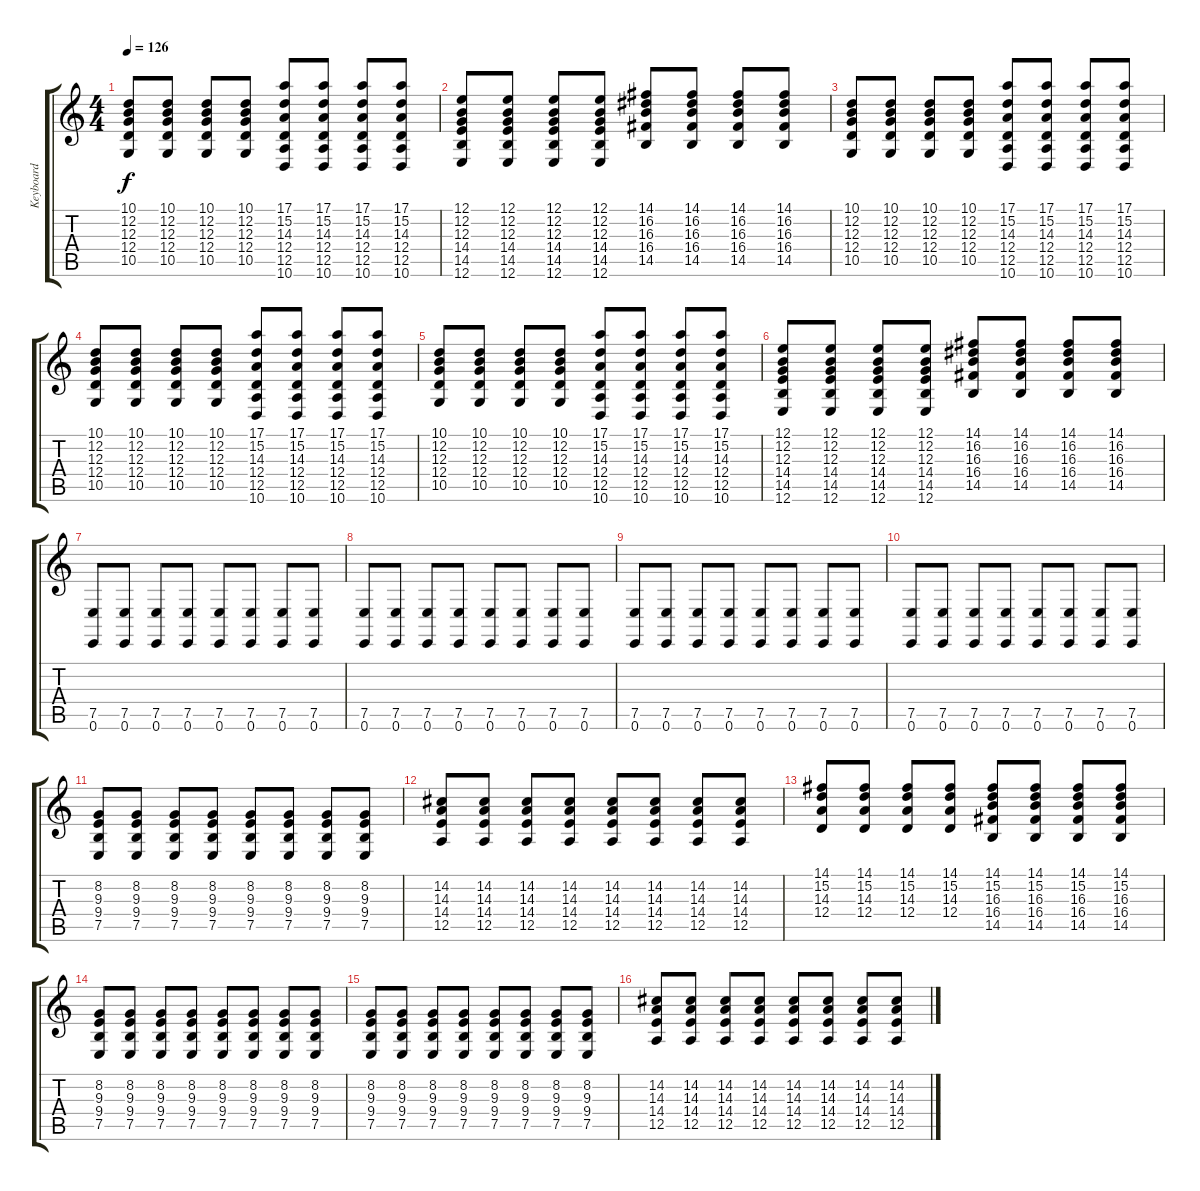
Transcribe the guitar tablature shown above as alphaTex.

\track ("Keyboard" "Keyboard") {instrument lead1square}
\staff {score tabs}
\tuning (E4 B3 G3 D3 A2 E2) {hide}
\ts (4 4)
\tempo 126
\clef g2
\ks c
(10.1 12.2 12.3 12.4 10.5).8{dy f} (10.1 12.2 12.3 12.4 10.5).8 (10.1 12.2 12.3 12.4 10.5).8 (10.1 12.2 12.3 12.4 10.5).8 (17.1 15.2 14.3 12.4 12.5 10.6).8 (17.1 15.2 14.3 12.4 12.5 10.6).8 (17.1 15.2 14.3 12.4 12.5 10.6).8 (17.1 15.2 14.3 12.4 12.5 10.6).8 |
(12.1 12.2 12.3 14.4 14.5 12.6).8 (12.1 12.2 12.3 14.4 14.5 12.6).8 (12.1 12.2 12.3 14.4 14.5 12.6).8 (12.1 12.2 12.3 14.4 14.5 12.6).8 (14.1 16.2 16.3 16.4 14.5).8 (14.1 16.2 16.3 16.4 14.5).8 (14.1 16.2 16.3 16.4 14.5).8 (14.1 16.2 16.3 16.4 14.5).8 |
(10.1 12.2 12.3 12.4 10.5).8 (10.1 12.2 12.3 12.4 10.5).8 (10.1 12.2 12.3 12.4 10.5).8 (10.1 12.2 12.3 12.4 10.5).8 (17.1 15.2 14.3 12.4 12.5 10.6).8 (17.1 15.2 14.3 12.4 12.5 10.6).8 (17.1 15.2 14.3 12.4 12.5 10.6).8 (17.1 15.2 14.3 12.4 12.5 10.6).8 |
(10.1 12.2 12.3 12.4 10.5).8 (10.1 12.2 12.3 12.4 10.5).8 (10.1 12.2 12.3 12.4 10.5).8 (10.1 12.2 12.3 12.4 10.5).8 (17.1 15.2 14.3 12.4 12.5 10.6).8 (17.1 15.2 14.3 12.4 12.5 10.6).8 (17.1 15.2 14.3 12.4 12.5 10.6).8 (17.1 15.2 14.3 12.4 12.5 10.6).8 |
(10.1 12.2 12.3 12.4 10.5).8 (10.1 12.2 12.3 12.4 10.5).8 (10.1 12.2 12.3 12.4 10.5).8 (10.1 12.2 12.3 12.4 10.5).8 (17.1 15.2 14.3 12.4 12.5 10.6).8 (17.1 15.2 14.3 12.4 12.5 10.6).8 (17.1 15.2 14.3 12.4 12.5 10.6).8 (17.1 15.2 14.3 12.4 12.5 10.6).8 |
(12.1 12.2 12.3 14.4 14.5 12.6).8 (12.1 12.2 12.3 14.4 14.5 12.6).8 (12.1 12.2 12.3 14.4 14.5 12.6).8 (12.1 12.2 12.3 14.4 14.5 12.6).8 (14.1 16.2 16.3 16.4 14.5).8 (14.1 16.2 16.3 16.4 14.5).8 (14.1 16.2 16.3 16.4 14.5).8 (14.1 16.2 16.3 16.4 14.5).8 |
(7.5 0.6).8 (7.5 0.6).8 (7.5 0.6).8 (7.5 0.6).8 (7.5 0.6).8 (7.5 0.6).8 (7.5 0.6).8 (7.5 0.6).8 |
(7.5 0.6).8 (7.5 0.6).8 (7.5 0.6).8 (7.5 0.6).8 (7.5 0.6).8 (7.5 0.6).8 (7.5 0.6).8 (7.5 0.6).8 |
(7.5 0.6).8 (7.5 0.6).8 (7.5 0.6).8 (7.5 0.6).8 (7.5 0.6).8 (7.5 0.6).8 (7.5 0.6).8 (7.5 0.6).8 |
(7.5 0.6).8 (7.5 0.6).8 (7.5 0.6).8 (7.5 0.6).8 (7.5 0.6).8 (7.5 0.6).8 (7.5 0.6).8 (7.5 0.6).8 |
(8.2 9.3 9.4 7.5).8 (8.2 9.3 9.4 7.5).8 (8.2 9.3 9.4 7.5).8 (8.2 9.3 9.4 7.5).8 (8.2 9.3 9.4 7.5).8 (8.2 9.3 9.4 7.5).8 (8.2 9.3 9.4 7.5).8 (8.2 9.3 9.4 7.5).8 |
(14.2 14.3 14.4 12.5).8 (14.2 14.3 14.4 12.5).8 (14.2 14.3 14.4 12.5).8 (14.2 14.3 14.4 12.5).8 (14.2 14.3 14.4 12.5).8 (14.2 14.3 14.4 12.5).8 (14.2 14.3 14.4 12.5).8 (14.2 14.3 14.4 12.5).8 |
(14.1 15.2 14.3 12.4).8 (14.1 15.2 14.3 12.4).8 (14.1 15.2 14.3 12.4).8 (14.1 15.2 14.3 12.4).8 (14.1 15.2 16.3 16.4 14.5).8 (14.1 15.2 16.3 16.4 14.5).8 (14.1 15.2 16.3 16.4 14.5).8 (14.1 15.2 16.3 16.4 14.5).8 |
(8.2 9.3 9.4 7.5).8 (8.2 9.3 9.4 7.5).8 (8.2 9.3 9.4 7.5).8 (8.2 9.3 9.4 7.5).8 (8.2 9.3 9.4 7.5).8 (8.2 9.3 9.4 7.5).8 (8.2 9.3 9.4 7.5).8 (8.2 9.3 9.4 7.5).8 |
(8.2 9.3 9.4 7.5).8 (8.2 9.3 9.4 7.5).8 (8.2 9.3 9.4 7.5).8 (8.2 9.3 9.4 7.5).8 (8.2 9.3 9.4 7.5).8 (8.2 9.3 9.4 7.5).8 (8.2 9.3 9.4 7.5).8 (8.2 9.3 9.4 7.5).8 |
(14.2 14.3 14.4 12.5).8 (14.2 14.3 14.4 12.5).8 (14.2 14.3 14.4 12.5).8 (14.2 14.3 14.4 12.5).8 (14.2 14.3 14.4 12.5).8 (14.2 14.3 14.4 12.5).8 (14.2 14.3 14.4 12.5).8 (14.2 14.3 14.4 12.5).8
